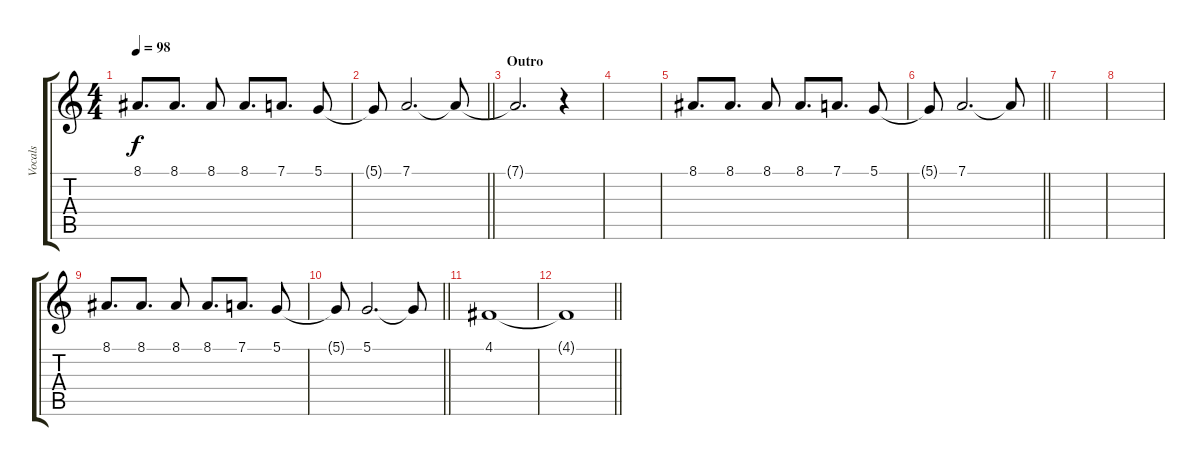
\track ("Vocals" "Vocals") {instrument altosax}
\staff {score tabs}
\tuning (D4 A3 F3 C3 G2 D2) {hide}
\ts (4 4)
\tempo 98
\clef g2
\ks c
8.1.8{d dy f} 8.1.8{d} 8.1.8 8.1.8{d} 7.1.8{d} 5.1.8 |
\barLineRight lightlight
5.1{t}.8 7.1.2{d} 7.1{t}.8 |
\section ("" "Outro")
7.1{t}.2{d} r.4 |
|
8.1.8{d} 8.1.8{d} 8.1.8 8.1.8{d} 7.1.8{d} 5.1.8 |
\barLineRight lightlight
5.1{t}.8 7.1.2{d} 7.1{t}.8 |
|
|
8.1.8{d} 8.1.8{d} 8.1.8 8.1.8{d} 7.1.8{d} 5.1.8 |
\barLineRight lightlight
5.1{t}.8 5.1.2{d} 5.1{t}.8 |
4.1.1 |
\barLineRight lightlight
4.1{t}.1
